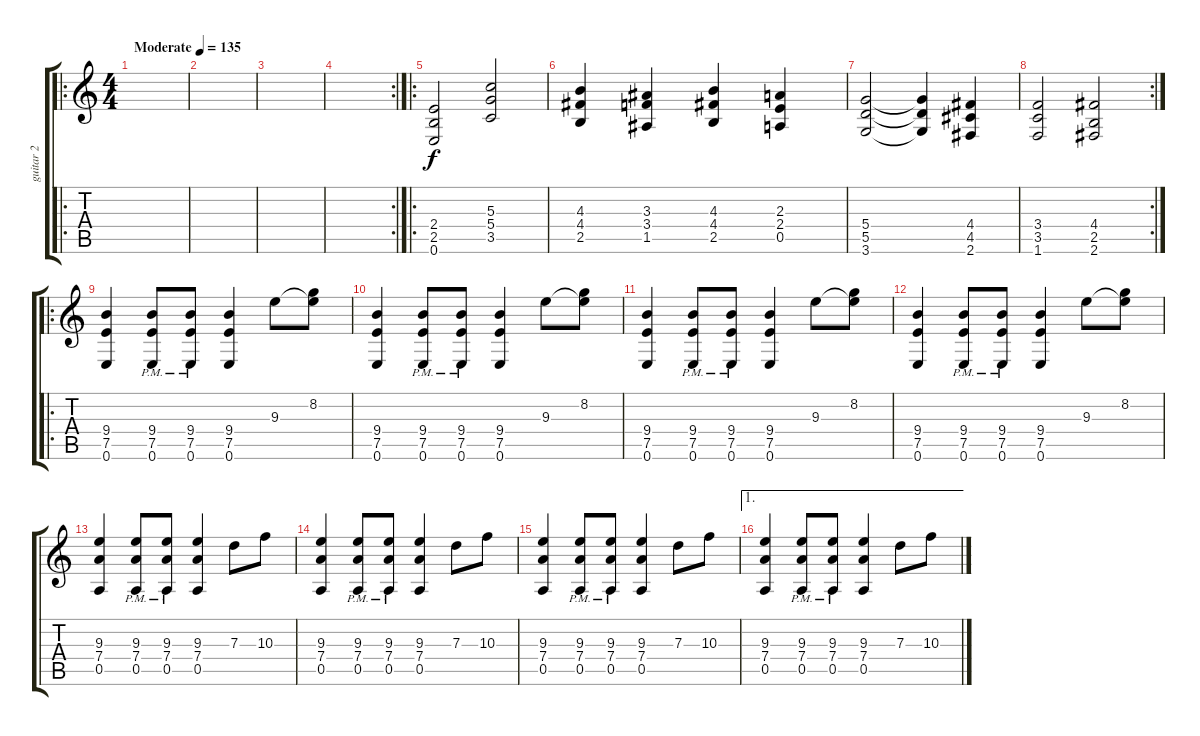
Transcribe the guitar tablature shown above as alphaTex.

\track ("guitar 2" "guitar 2") {instrument distortionguitar}
\staff {score tabs}
\tuning (E4 B3 G3 D3 A2 E2) {hide}
\ro
\ts (4 4)
\tempo (135 "Moderate")
\clef g2
\ks c
|
|
|
\rc 2
|
\ro
(2.4 2.5 0.6).2 (5.3 5.4 3.5).2 |
(4.3 4.4 2.5).4 (3.3 3.4 1.5).4 (4.3 4.4 2.5).4 (2.3 2.4 0.5).4 |
(5.4 5.5 3.6).2 (5.4{t} 5.5{t} 3.6{t}).4 (4.4 4.5 2.6).4 |
\rc 2
(3.4 3.5 1.6).2 (4.4 2.5 2.6).2 |
\ro
(9.4 7.5 0.6).4 (9.4{pm} 7.5{pm} 0.6{pm}).8 (9.4{pm} 7.5{pm} 0.6{pm}).8 (9.4 7.5 0.6).4 9.3.8 (8.2 9.3{t}).8 |
(9.4 7.5 0.6).4 (9.4{pm} 7.5{pm} 0.6{pm}).8 (9.4{pm} 7.5{pm} 0.6{pm}).8 (9.4 7.5 0.6).4 9.3.8 (8.2 9.3{t}).8 |
(9.4 7.5 0.6).4 (9.4{pm} 7.5{pm} 0.6{pm}).8 (9.4{pm} 7.5{pm} 0.6{pm}).8 (9.4 7.5 0.6).4 9.3.8 (8.2 9.3{t}).8 |
(9.4 7.5 0.6).4 (9.4{pm} 7.5{pm} 0.6{pm}).8 (9.4{pm} 7.5{pm} 0.6{pm}).8 (9.4 7.5 0.6).4 9.3.8 (8.2 9.3{t}).8 |
(9.3 7.4 0.5).4 (9.3{pm} 7.4{pm} 0.5{pm}).8 (9.3{pm} 7.4{pm} 0.5{pm}).8 (9.3 7.4 0.5).4 7.3.8 10.3.8 |
(9.3 7.4 0.5).4 (9.3{pm} 7.4{pm} 0.5{pm}).8 (9.3{pm} 7.4{pm} 0.5{pm}).8 (9.3 7.4 0.5).4 7.3.8 10.3.8 |
(9.3 7.4 0.5).4 (9.3{pm} 7.4{pm} 0.5{pm}).8 (9.3{pm} 7.4{pm} 0.5{pm}).8 (9.3 7.4 0.5).4 7.3.8 10.3.8 |
\ae 1
(9.3 7.4 0.5).4 (9.3{pm} 7.4{pm} 0.5{pm}).8 (9.3{pm} 7.4{pm} 0.5{pm}).8 (9.3 7.4 0.5).4 7.3.8 10.3.8
